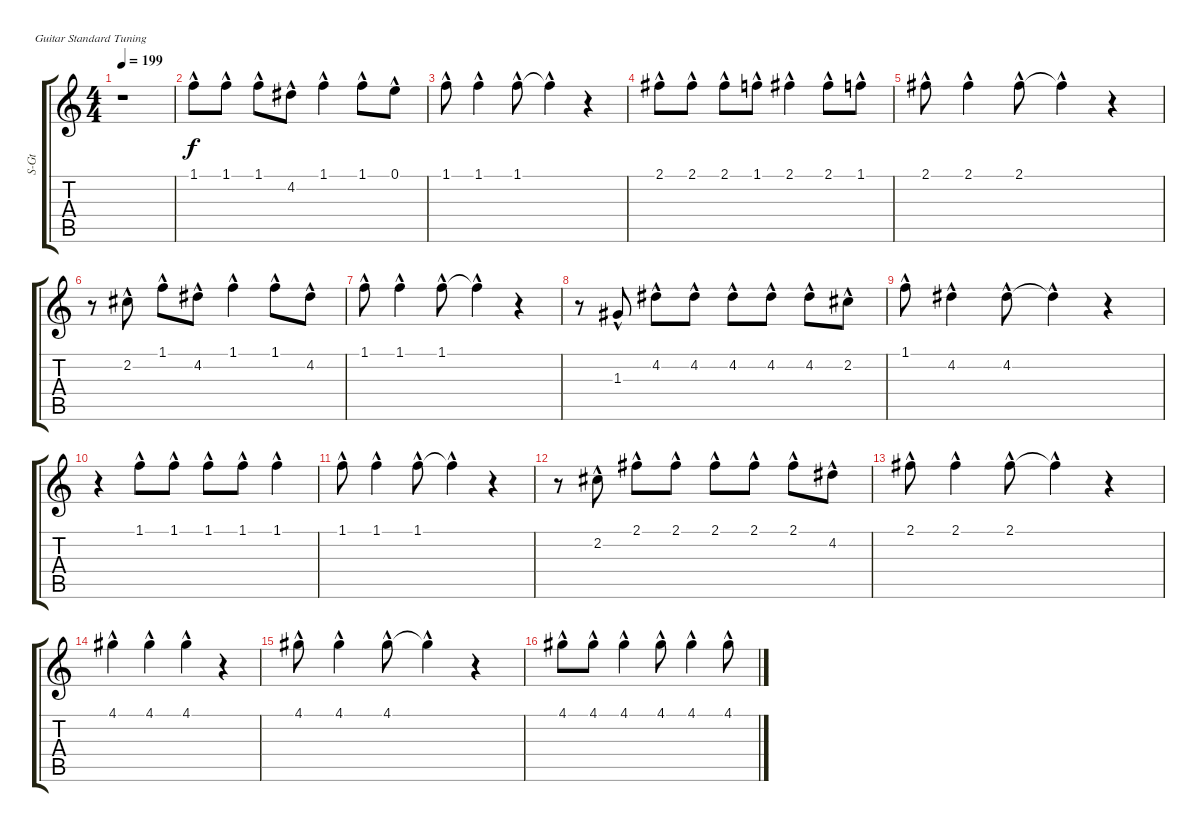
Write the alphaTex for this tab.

\track ("Dexter voice" "S-Gt") {instrument tenorsax}
\staff {score tabs}
\tuning (E4 B3 G3 D3 A2 E2)
\displaytranspose 12
\ts (4 4)
\tempo 199
\clef g2
\ks c
r.1{dy f} |
1.1{hac}.8 1.1{hac}.8 1.1{hac}.8 4.2{hac}.8 1.1{hac}.4 1.1{hac}.8 0.1{hac}.8 |
1.1{hac}.8 1.1{hac}.4 1.1{hac}.8 1.1{hac t}.4 r.4 |
2.1{hac}.8 2.1{hac}.8 2.1{hac}.8 1.1{hac}.8 2.1{hac}.4 2.1{hac}.8 1.1{hac}.8 |
2.1{hac}.8 2.1{hac}.4 2.1{hac}.8 2.1{hac t}.4 r.4 |
r.8 2.2{hac}.8 1.1{hac}.8 4.2{hac}.8 1.1{hac}.4 1.1{hac}.8 4.2{hac}.8 |
1.1{hac}.8 1.1{hac}.4 1.1{hac}.8 1.1{hac t}.4 r.4 |
r.8 1.3{hac}.8 4.2{hac}.8 4.2{hac}.8 4.2{hac}.8 4.2{hac}.8 4.2{hac}.8 2.2{hac}.8 |
1.1{hac}.8 4.2{hac}.4 4.2{hac}.8 4.2{hac t}.4 r.4 |
r.4 1.1{hac}.8 1.1{hac}.8 1.1{hac}.8 1.1{hac}.8 1.1{hac}.4 |
1.1{hac}.8 1.1{hac}.4 1.1{hac}.8 1.1{hac t}.4 r.4 |
r.8 2.2{hac}.8 2.1{hac}.8 2.1{hac}.8 2.1{hac}.8 2.1{hac}.8 2.1{hac}.8 4.2{hac}.8 |
2.1{hac}.8 2.1{hac}.4 2.1{hac}.8 2.1{hac t}.4 r.4 |
4.1{hac}.4 4.1{hac}.4 4.1{hac}.4 r.4 |
4.1{hac}.8 4.1{hac}.4 4.1{hac}.8 4.1{hac t}.4 r.4 |
4.1{hac}.8 4.1{hac}.8 4.1{hac}.4 4.1{hac}.8 4.1{hac}.4 4.1{hac}.8
